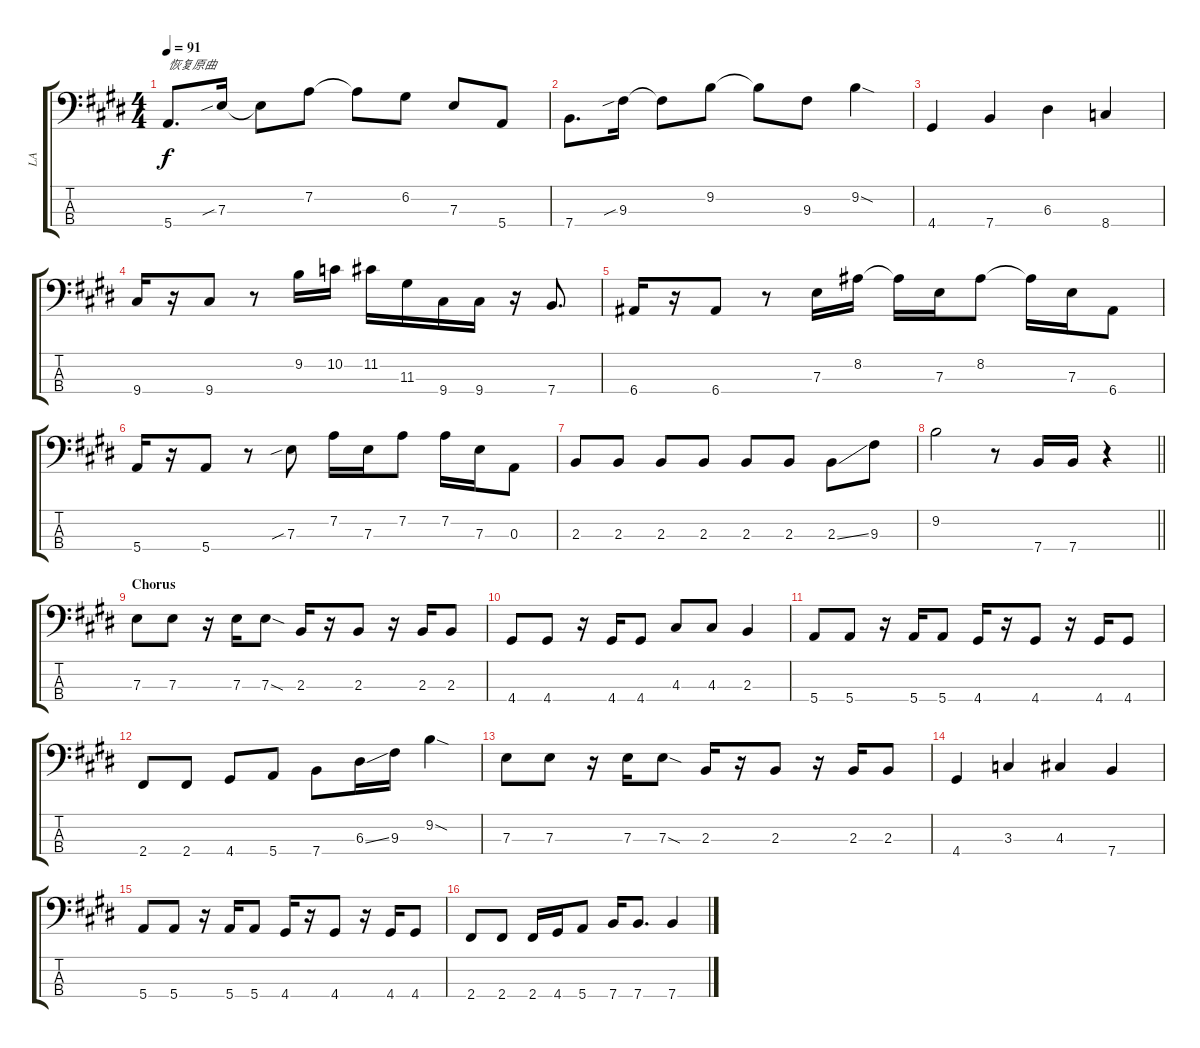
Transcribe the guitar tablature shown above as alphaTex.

\track ("LA" "LA") {instrument electricbassfinger}
\staff {score tabs}
\tuning (G2 D2 A1 E1) {hide}
\ts (4 4)
\tempo 91
\clef f4
\ks e
5.4.8{d txt "恢复原曲" dy f} 7.3{sib}.16 7.3{t}.8 7.2.8 7.2{t}.8 6.2.8 7.3.8 5.4.8 |
\ks c#minor
7.4.8{d} 9.3{sib}.16 9.3{t}.8 9.2.8 9.2{t}.8 9.3.8 9.2{sod}.4 |
4.4.4 7.4.4 6.3.4 8.4.4 |
9.4.16 r.16 9.4.8 r.8 9.2.16 10.2.16 11.2.16 11.3.16 9.4.16 9.4.16 r.16 7.4.8{d} |
6.4.16 r.16 6.4.8 r.8 7.3.16 8.2.16 8.2{t}.16 7.3.16 8.2.8 8.2{t}.16 7.3.16 6.4.8 |
5.4.16 r.16 5.4.8 r.8 7.3{sib}.8 7.2.16 7.3.16 7.2.8 7.2.16 7.3.16 0.3.8 |
2.3.8 2.3.8 2.3.8 2.3.8 2.3.8 2.3.8 2.3{ss}.8 9.3.8 |
\barLineRight lightlight
\ks e
9.2.2 r.8 7.4.16 7.4.16 r.4 |
\section ("" "Chorus")
7.3.8 7.3.8 r.16 7.3.16 7.3{sod}.8 2.3.16 r.16 2.3.8 r.16 2.3.16 2.3.8 |
\ks c#minor
4.4.8 4.4.8 r.16 4.4.16 4.4.8 4.3.8 4.3.8 2.3.4 |
5.4.8 5.4.8 r.16 5.4.16 5.4.8 4.4.16 r.16 4.4.8 r.16 4.4.16 4.4.8 |
2.4.8 2.4.8 4.4.8 5.4.8 7.4.8 6.3{ss}.16 9.3.16 9.2{sod}.4 |
\ks e
7.3.8 7.3.8 r.16 7.3.16 7.3{sod}.8 2.3.16 r.16 2.3.8 r.16 2.3.16 2.3.8 |
\ks c#minor
4.4.4 3.3.4 4.3.4 7.4.4 |
5.4.8 5.4.8 r.16 5.4.16 5.4.8 4.4.16 r.16 4.4.8 r.16 4.4.16 4.4.8 |
2.4.8 2.4.8 2.4.16 4.4.16 5.4.8 7.4.16 7.4.8{d} 7.4.4
